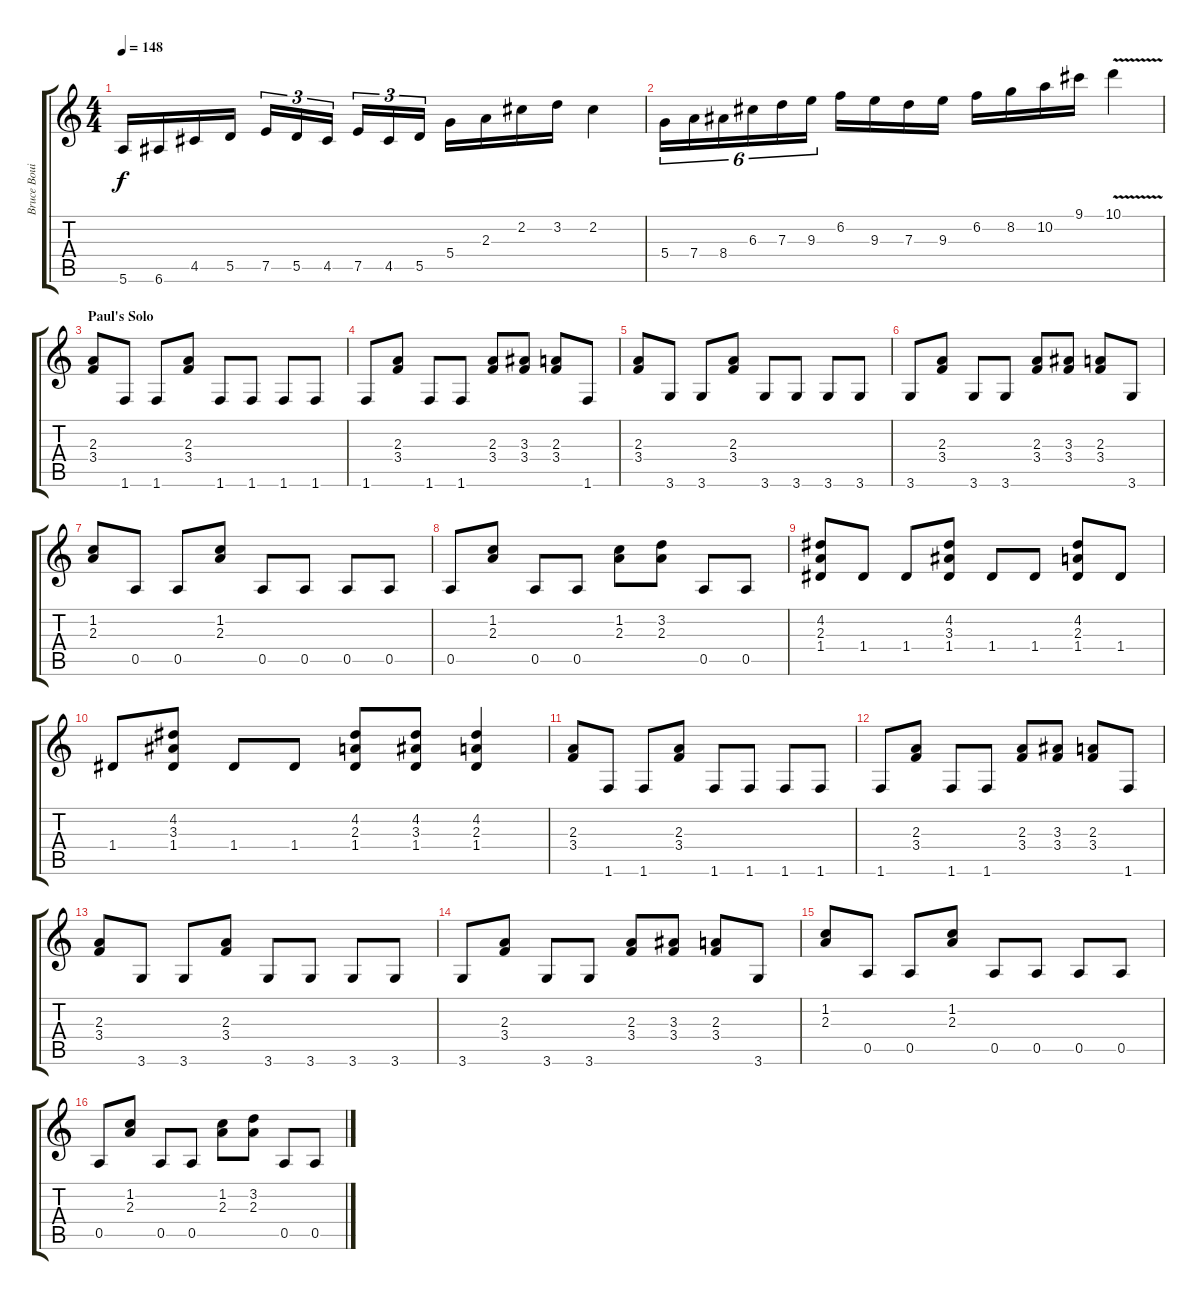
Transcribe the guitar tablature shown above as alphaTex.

\track ("Bruce Bouillet" "Bruce Boui") {instrument distortionguitar}
\staff {score tabs}
\tuning (E4 B3 G3 D3 A2 E2) {hide}
\ts (4 4)
\tempo 148
\clef g2
\ks c
5.6.16{dy f} 6.6.16 4.5.16 5.5.16 7.5.16{tu (3 2)} 5.5.16{tu (3 2)} 4.5.16{tu (3 2)} 7.5.16{tu (3 2)} 4.5.16{tu (3 2)} 5.5.16{tu (3 2)} 5.4.16 2.3.16 2.2.16 3.2.16 2.2.4 |
5.4.16{tu (6 4)} 7.4.16{tu (6 4)} 8.4.16{tu (6 4)} 6.3.16{tu (6 4)} 7.3.16{tu (6 4)} 9.3.16{tu (6 4)} 6.2.16 9.3.16 7.3.16 9.3.16 6.2.16 8.2.16 10.2.16 9.1.16 10.1{v}.4 |
\section ("" "Paul's Solo")
(2.3 3.4).8 1.6.8 1.6.8 (2.3 3.4).8 1.6.8 1.6.8 1.6.8 1.6.8 |
1.6.8 (2.3 3.4).8 1.6.8 1.6.8 (2.3 3.4).8 (3.3 3.4).8 (2.3 3.4).8 1.6.8 |
(2.3 3.4).8 3.6.8 3.6.8 (2.3 3.4).8 3.6.8 3.6.8 3.6.8 3.6.8 |
3.6.8 (2.3 3.4).8 3.6.8 3.6.8 (2.3 3.4).8 (3.3 3.4).8 (2.3 3.4).8 3.6.8 |
(1.2 2.3).8 0.5.8 0.5.8 (1.2 2.3).8 0.5.8 0.5.8 0.5.8 0.5.8 |
0.5.8 (1.2 2.3).8 0.5.8 0.5.8 (1.2 2.3).8 (3.2 2.3).8 0.5.8 0.5.8 |
(4.2 2.3 1.4).8 1.4.8 1.4.8 (4.2 3.3 1.4).8 1.4.8 1.4.8 (4.2 2.3 1.4).8 1.4.8 |
1.4.8 (4.2 3.3 1.4).8 1.4.8 1.4.8 (4.2 2.3 1.4).8 (4.2 3.3 1.4).8 (4.2 2.3 1.4).4 |
(2.3 3.4).8 1.6.8 1.6.8 (2.3 3.4).8 1.6.8 1.6.8 1.6.8 1.6.8 |
1.6.8 (2.3 3.4).8 1.6.8 1.6.8 (2.3 3.4).8 (3.3 3.4).8 (2.3 3.4).8 1.6.8 |
(2.3 3.4).8 3.6.8 3.6.8 (2.3 3.4).8 3.6.8 3.6.8 3.6.8 3.6.8 |
3.6.8 (2.3 3.4).8 3.6.8 3.6.8 (2.3 3.4).8 (3.3 3.4).8 (2.3 3.4).8 3.6.8 |
(1.2 2.3).8 0.5.8 0.5.8 (1.2 2.3).8 0.5.8 0.5.8 0.5.8 0.5.8 |
0.5.8 (1.2 2.3).8 0.5.8 0.5.8 (1.2 2.3).8 (3.2 2.3).8 0.5.8 0.5.8
